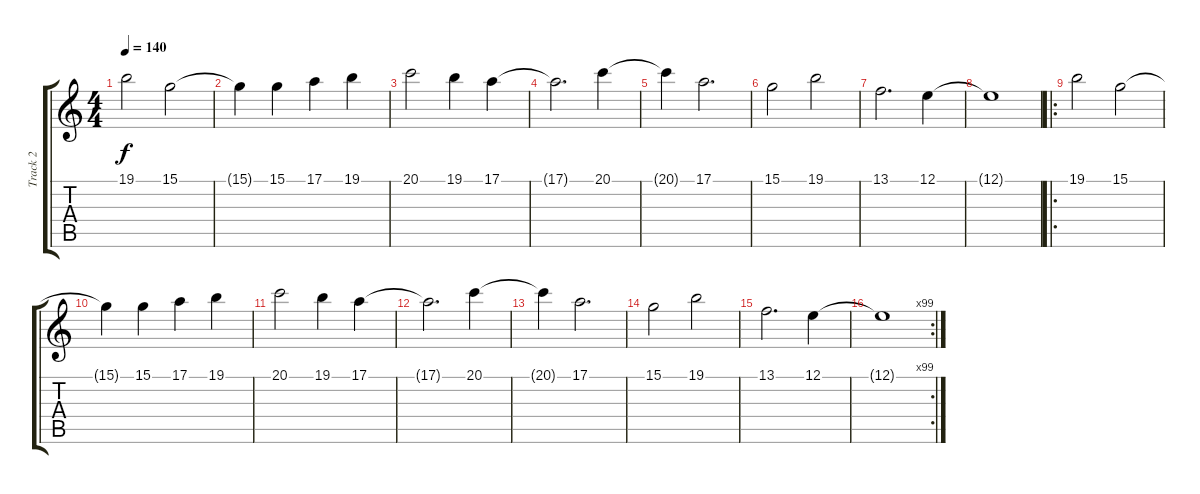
\track ("Track 2" "Track 2") {instrument flute}
\staff {score tabs}
\tuning (E4 B3 G3 D3 A2 E2) {hide}
\ts (4 4)
\tempo 140
\clef g2
\ks c
19.1.2{dy f} 15.1.2 |
15.1{t}.4 15.1.4 17.1.4 19.1.4 |
20.1.2 19.1.4 17.1.4 |
17.1{t}.2{d} 20.1.4 |
20.1{t}.4 17.1.2{d} |
15.1.2 19.1.2 |
13.1.2{d} 12.1.4 |
12.1{t}.1 |
\ro
19.1.2 15.1.2 |
15.1{t}.4 15.1.4 17.1.4 19.1.4 |
20.1.2 19.1.4 17.1.4 |
17.1{t}.2{d} 20.1.4 |
20.1{t}.4 17.1.2{d} |
15.1.2 19.1.2 |
13.1.2{d} 12.1.4 |
\rc 99
12.1{t}.1
